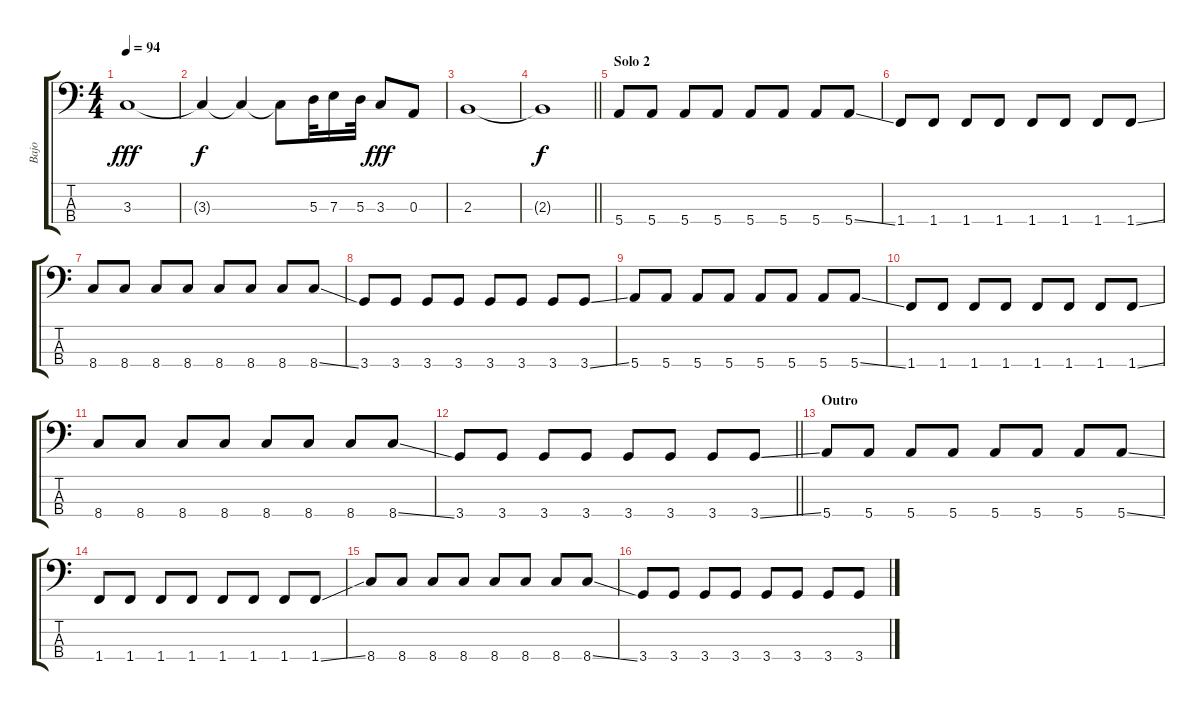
\track ("Bajo" "Bajo") {instrument electricbassfinger}
\staff {score tabs}
\tuning (G2 D2 A1 E1) {hide}
\ts (4 4)
\tempo 94
\clef f4
\ks c
3.3.1{dy fff} |
3.3{t}.4{dy f} 3.3{t}.4 3.3{t}.8 5.3.32 7.3.16 5.3.32 3.3.8{dy fff} 0.3.8 |
2.3.1 |
\barLineRight lightlight
2.3{t}.1{dy f} |
\section ("" "Solo 2")
5.4.8 5.4.8 5.4.8 5.4.8 5.4.8 5.4.8 5.4.8 5.4{ss}.8 |
1.4.8 1.4.8 1.4.8 1.4.8 1.4.8 1.4.8 1.4.8 1.4{ss}.8 |
8.4.8 8.4.8 8.4.8 8.4.8 8.4.8 8.4.8 8.4.8 8.4{ss}.8 |
3.4.8 3.4.8 3.4.8 3.4.8 3.4.8 3.4.8 3.4.8 3.4{ss}.8 |
5.4.8 5.4.8 5.4.8 5.4.8 5.4.8 5.4.8 5.4.8 5.4{ss}.8 |
1.4.8 1.4.8 1.4.8 1.4.8 1.4.8 1.4.8 1.4.8 1.4{ss}.8 |
8.4.8 8.4.8 8.4.8 8.4.8 8.4.8 8.4.8 8.4.8 8.4{ss}.8 |
\barLineRight lightlight
3.4.8 3.4.8 3.4.8 3.4.8 3.4.8 3.4.8 3.4.8 3.4{ss}.8 |
\section ("" "Outro")
5.4.8 5.4.8 5.4.8 5.4.8 5.4.8 5.4.8 5.4.8 5.4{ss}.8 |
1.4.8 1.4.8 1.4.8 1.4.8 1.4.8 1.4.8 1.4.8 1.4{ss}.8 |
8.4.8 8.4.8 8.4.8 8.4.8 8.4.8 8.4.8 8.4.8 8.4{ss}.8 |
3.4.8 3.4.8 3.4.8 3.4.8 3.4.8 3.4.8 3.4.8 3.4{ss}.8
